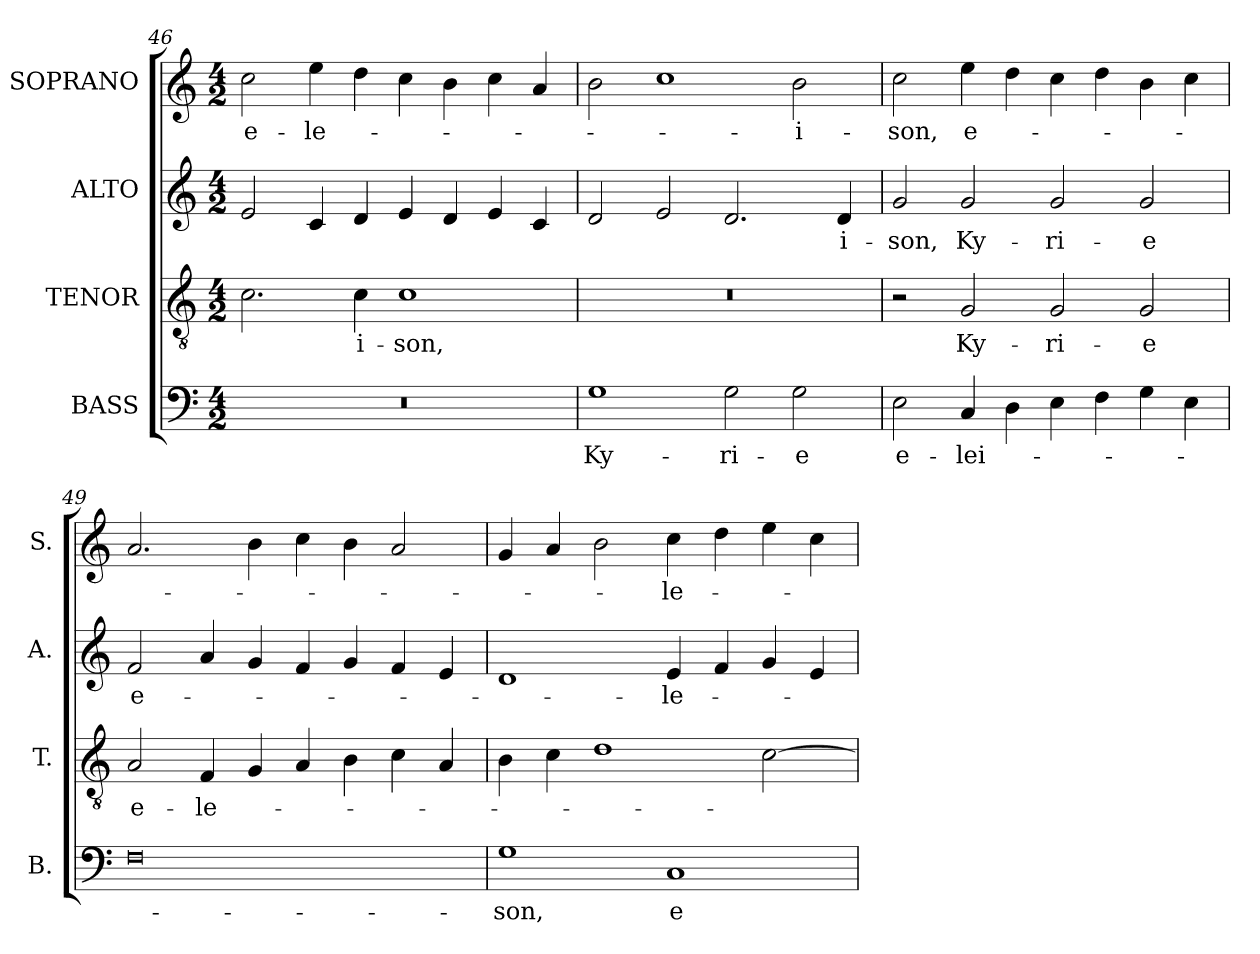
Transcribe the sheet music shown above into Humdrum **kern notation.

**kern	**text	**kern	**text	**kern	**text	**kern	**text
*part4	*part4	*part3	*part3	*part2	*part2	*part1	*part1
*staff4	*staff4	*staff3	*staff3	*staff2	*staff2	*staff1	*staff1
*I"BASS	*	*I"TENOR	*	*I"ALTO	*	*I"SOPRANO	*
*I'B.	*	*I'T.	*	*I'A.	*	*I'S.	*
!!LO:LB:g=z
*clefF4	*	*clefGv2	*	*clefG2	*	*clefG2	*
*	*	*ITrd7c12	*	*	*	*	*
*k[]	*	*k[]	*	*k[]	*	*k[]	*
*C:	*	*C:	*	*C:	*	*C:	*
*M4/2	*	*M4/2	*	*M4/2	*	*M4/2	*
=46	=46	=46	=46	=46	=46	=46	=46
!LO:N:vis=1	!	!	!	!	!	!	!
!	!	!	!	!	!	!	!LO:LY:b:color=#000000
0r	.	2.Ci\	.	2ei/	.	2cci\	e-
!	!	!	!	!	!	!	!LO:LY:b:color=#000000
.	.	.	.	4ci/	.	4eei\	-le-
!	!	!	!LO:LY:b:color=#000000	!	!	!	!
.	.	4Ci\	-i-	4di/	.	4ddi\	.
!	!	!	!LO:LY:b:color=#000000	!	!	!	!
.	.	1Ci	-son,	4ei/	.	4cci\	.
.	.	.	.	4di/	.	4bi\	.
.	.	.	.	4ei/	.	4cci\	.
.	.	.	.	4ci/	.	4ai/	.
=47	=47	=47	=47	=47	=47	=47	=47
!	!LO:LY:b:color=#000000	!LO:N:vis=1	!	!	!	!	!
1Gi	Ky-	0r	.	2di/	.	2bi\	.
.	.	.	.	2ei/	.	1cci	.
!	!LO:LY:b:color=#000000	!	!	!	!	!	!
2Gi\	-ri-	.	.	2.di/	.	.	.
!	!LO:LY:b:color=#000000	!	!	!	!	!	!
!	!	!	!	!	!	!	!LO:LY:b:color=#000000
2Gi\	-e	.	.	.	.	2bi\	-i-
!	!	!	!	!	!LO:LY:b:color=#000000	!	!
.	.	.	.	4di/	-i-	.	.
=48	=48	=48	=48	=48	=48	=48	=48
!	!LO:LY:b:color=#000000	!	!	!	!	!	!
!	!	!	!	!	!LO:LY:b:color=#000000	!	!
!	!	!	!	!	!	!	!LO:LY:b:color=#000000
2Ei\	e-	2r	.	2gi/	-son,	2cci\	-son,
!	!LO:LY:b:color=#000000	!	!	!	!	!	!
!	!	!	!LO:LY:b:color=#000000	!	!	!	!
!	!	!	!	!	!LO:LY:b:color=#000000	!	!
!	!	!	!	!	!	!	!LO:LY:b:color=#000000
4Ci/	-lei-	2GGi/	Ky-	2gi/	Ky-	4eei\	e-
4Di\	.	.	.	.	.	4ddi\	.
!	!	!	!LO:LY:b:color=#000000	!	!	!	!
!	!	!	!	!	!LO:LY:b:color=#000000	!	!
4Ei\	.	2GGi/	-ri-	2gi/	-ri-	4cci\	.
4Fi\	.	.	.	.	.	4ddi\	.
!	!	!	!LO:LY:b:color=#000000	!	!	!	!
!	!	!	!	!	!LO:LY:b:color=#000000	!	!
4Gi\	.	2GGi/	-e	2gi/	-e	4bi\	.
4Ei\	.	.	.	.	.	4cci\	.
=49	=49	=49	=49	=49	=49	=49	=49
!	!	!	!LO:LY:b:color=#000000	!	!	!	!
!	!	!	!	!	!LO:LY:b:color=#000000	!	!
0Fi	.	2AAi/	e-	2fi/	e-	2.ai/	.
!	!	!	!LO:LY:b:color=#000000	!	!	!	!
.	.	4FFi/	-le-	4ai/	.	.	.
.	.	4GGi/	.	4gi/	.	4bi\	.
.	.	4AAi/	.	4fi/	.	4cci\	.
.	.	4BBi\	.	4gi/	.	4bi\	.
.	.	4Ci\	.	4fi/	.	2ai/	.
.	.	4AAi/	.	4ei/	.	.	.
=50	=50	=50	=50	=50	=50	=50	=50
!	!LO:LY:b:color=#000000	!	!	!	!	!	!
1Gi	-son,	4BBi\	.	1di	.	4gi/	.
.	.	4Ci\	.	.	.	4ai/	.
.	.	1Di	.	.	.	2bi\	.
!	!LO:LY:b:color=#000000	!	!	!	!	!	!
!	!	!	!	!	!LO:LY:b:color=#000000	!	!
!	!	!	!	!	!	!	!LO:LY:b:color=#000000
1Ci	e-	.	.	4ei/	-le-	4cci\	-le-
.	.	.	.	4fi/	.	4ddi\	.
.	.	[2Ci\	.	4gi/	.	4eei\	.
.	.	.	.	4ei/	.	4cci\	.
=	=	=	=	=	=	=	=
*-	*-	*-	*-	*-	*-	*-	*-
